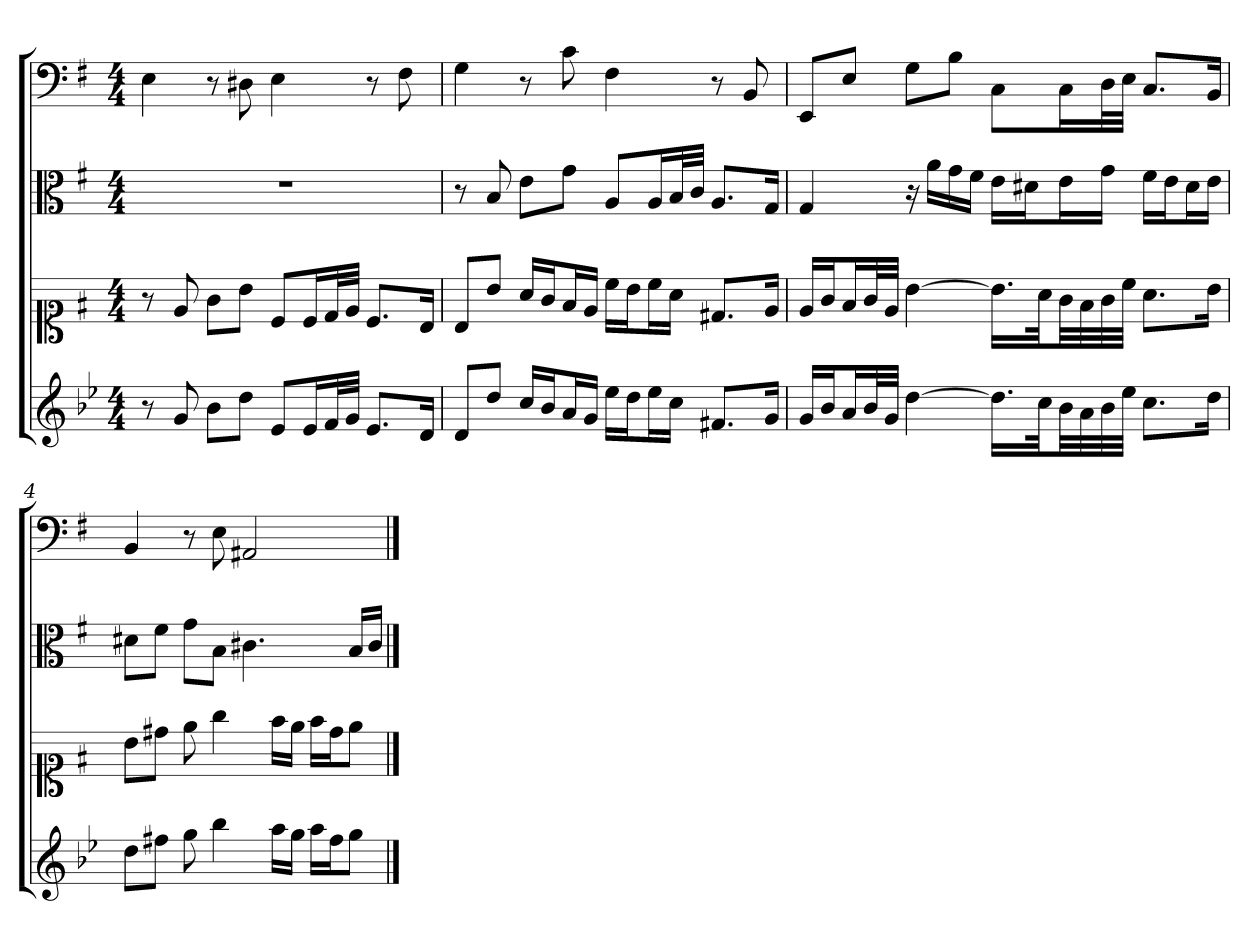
**kern	**kern	**kern	**kern
*part4	*part3	*part2	*part1
*staff4	*staff3	*staff2	*staff1
*	*clefC1	*clefC3	*clefF4
*k[b-e-]	*k[f#]	*k[f#]	*k[f#]
*M4/4	*M4/4	*M4/4	*M4/4
=1	=1	=1	=1
8r	8r	1r	4E
8g	8e	.	.
8b-L	8g\L	.	8r
8ddJ	8b\J	.	8D#X
8e-L	8c/L	.	4E
16e-L	16c/L	.	.
32fL	32d/L	.	.
32gJJJ	32e/JJJ	.	.
8.e-L	8.c/L	.	8r
.	.	.	8F#
16dJk	16B/Jk	.	.
=2	=2	=2	=2
8dL	8B/L	8r	4G
8ddJ	8b/J	8B	.
16ccLL	16a/LL	8e\L	8r
16b-J	16g/J	.	.
16aL	16f#/L	8g\J	8c
16gJJ	16e/JJ	.	.
16ee-LL	16cc\LL	8A/L	4F#
16ddJ	16b\J	.	.
16ee-L	16cc\L	16A/L	.
16ccJJ	16a\JJ	32B/L	.
.	.	32c/JJJ	.
8.f#XL	8.d#X/L	8.A/L	8r
.	.	.	8BB
16gJk	16e/Jk	16G/Jk	.
=3	=3	=3	=3
16gLL	16e/LL	4G	8EE/L
16b-J	16g/J	.	.
16aL	16f#/L	.	8E/J
32b-L	32g/L	.	.
32gJJJ	32e/JJJ	.	.
[4dd	[4b	16r	8G\L
.	.	16a\LL	.
.	.	16g\	8B\J
.	.	16f#\JJ	.
16.ddLL]	16.b\LL]	16e\LL	8C\L
.	.	16d#X\J	.
32ccJk	32a\Jk	.	.
32b-LL	32g\LL	16e\L	16C\L
32a	32f#\	.	.
32b-	32g\	16g\JJ	32D\L
32ee-JJJ	32cc\JJJ	.	32E\JJJ
8.ccL	8.a\L	16f#\LL	8.C/L
.	.	16e\J	.
.	.	16d#\L	.
16ddJk	16b\Jk	16e\JJ	16BB/Jk
=4	=4	=4	=4
8ddL	8b\L	8d#X\L	4BB
8ff#XJ	8dd#X\J	8f#\J	.
8gg	8ee	8g\L	8r
4bb-	4gg	8B\J	8E
.	.	4.c#X	2AA#X
16aaLL	16ff#\LL	.	.
16ggJJ	16ee\JJ	.	.
16aaLL	16ff#\LL	.	.
16ff#J	16dd#\J	.	.
8ggJ	8ee\J	16B/LL	.
.	.	16c#/JJ	.
==	==	==	==
*-	*-	*-	*-
